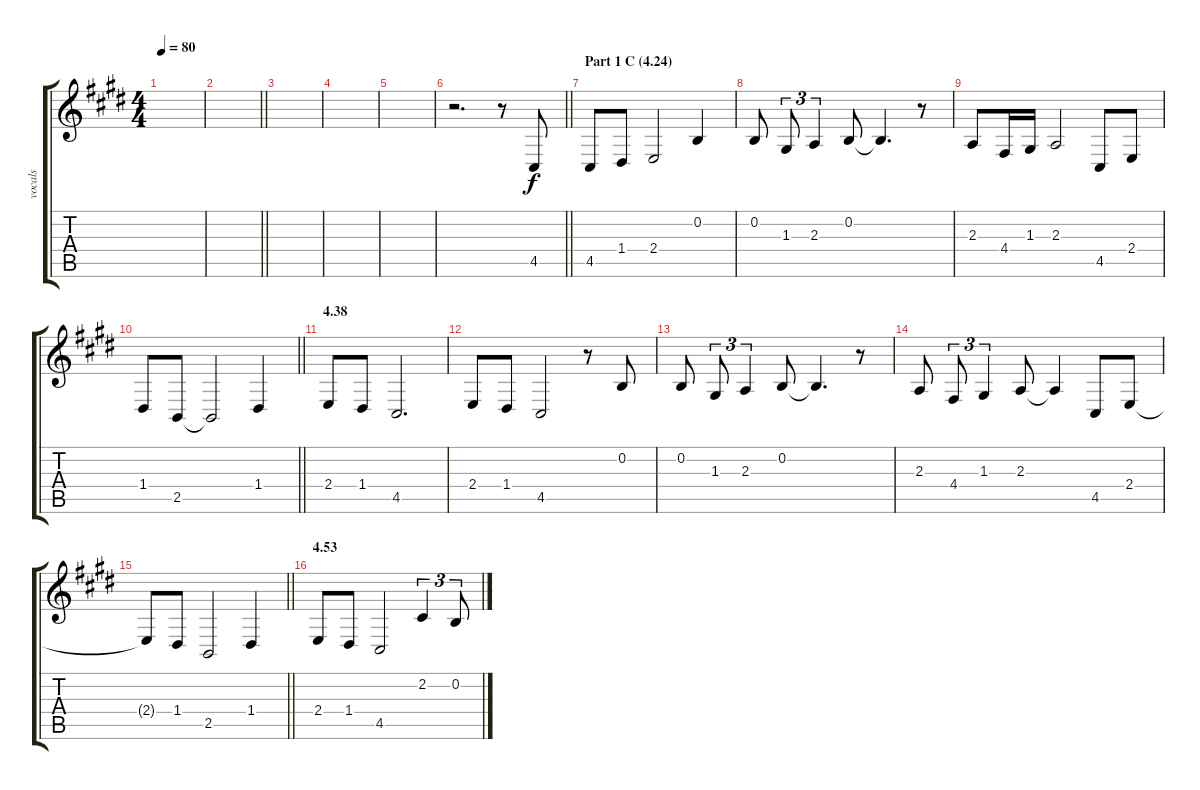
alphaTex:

\track ("vocals" "vocals") {instrument clarinet}
\staff {score tabs}
\tuning (E4 B3 G3 D3 A2 E2) {hide}
\ts (4 4)
\tempo 80
\clef g2
\ks e
|
\barLineRight lightlight
|
|
|
|
\barLineRight lightlight
r.2{d} r.8 4.5.8 |
\section ("" "Part 1 C (4.24)")
4.5.8 1.4.8 2.4.2 0.2.4 |
0.2.8 1.3.8{tu (3 2)} 2.3.4{tu (3 2)} 0.2.8 0.2{t}.4{d} r.8 |
2.3.8 4.4.16 1.3.16 2.3.2 4.5.8 2.4.8 |
\barLineRight lightlight
1.4.8 2.5.8 2.5{t}.2 1.4.4 |
\section ("" "4.38")
2.4.8 1.4.8 4.5.2{d} |
2.4.8 1.4.8 4.5.2 r.8 0.2.8 |
0.2.8 1.3.8{tu (3 2)} 2.3.4{tu (3 2)} 0.2.8 0.2{t}.4{d} r.8 |
2.3.8 4.4.8{tu (3 2)} 1.3.4{tu (3 2)} 2.3.8 2.3{t}.4 4.5.8 2.4.8 |
\barLineRight lightlight
2.4{t}.8 1.4.8 2.5.2 1.4.4 |
\section ("" "4.53")
2.4.8 1.4.8 4.5.2 2.2.4{tu (3 2)} 0.2.8{tu (3 2)}
